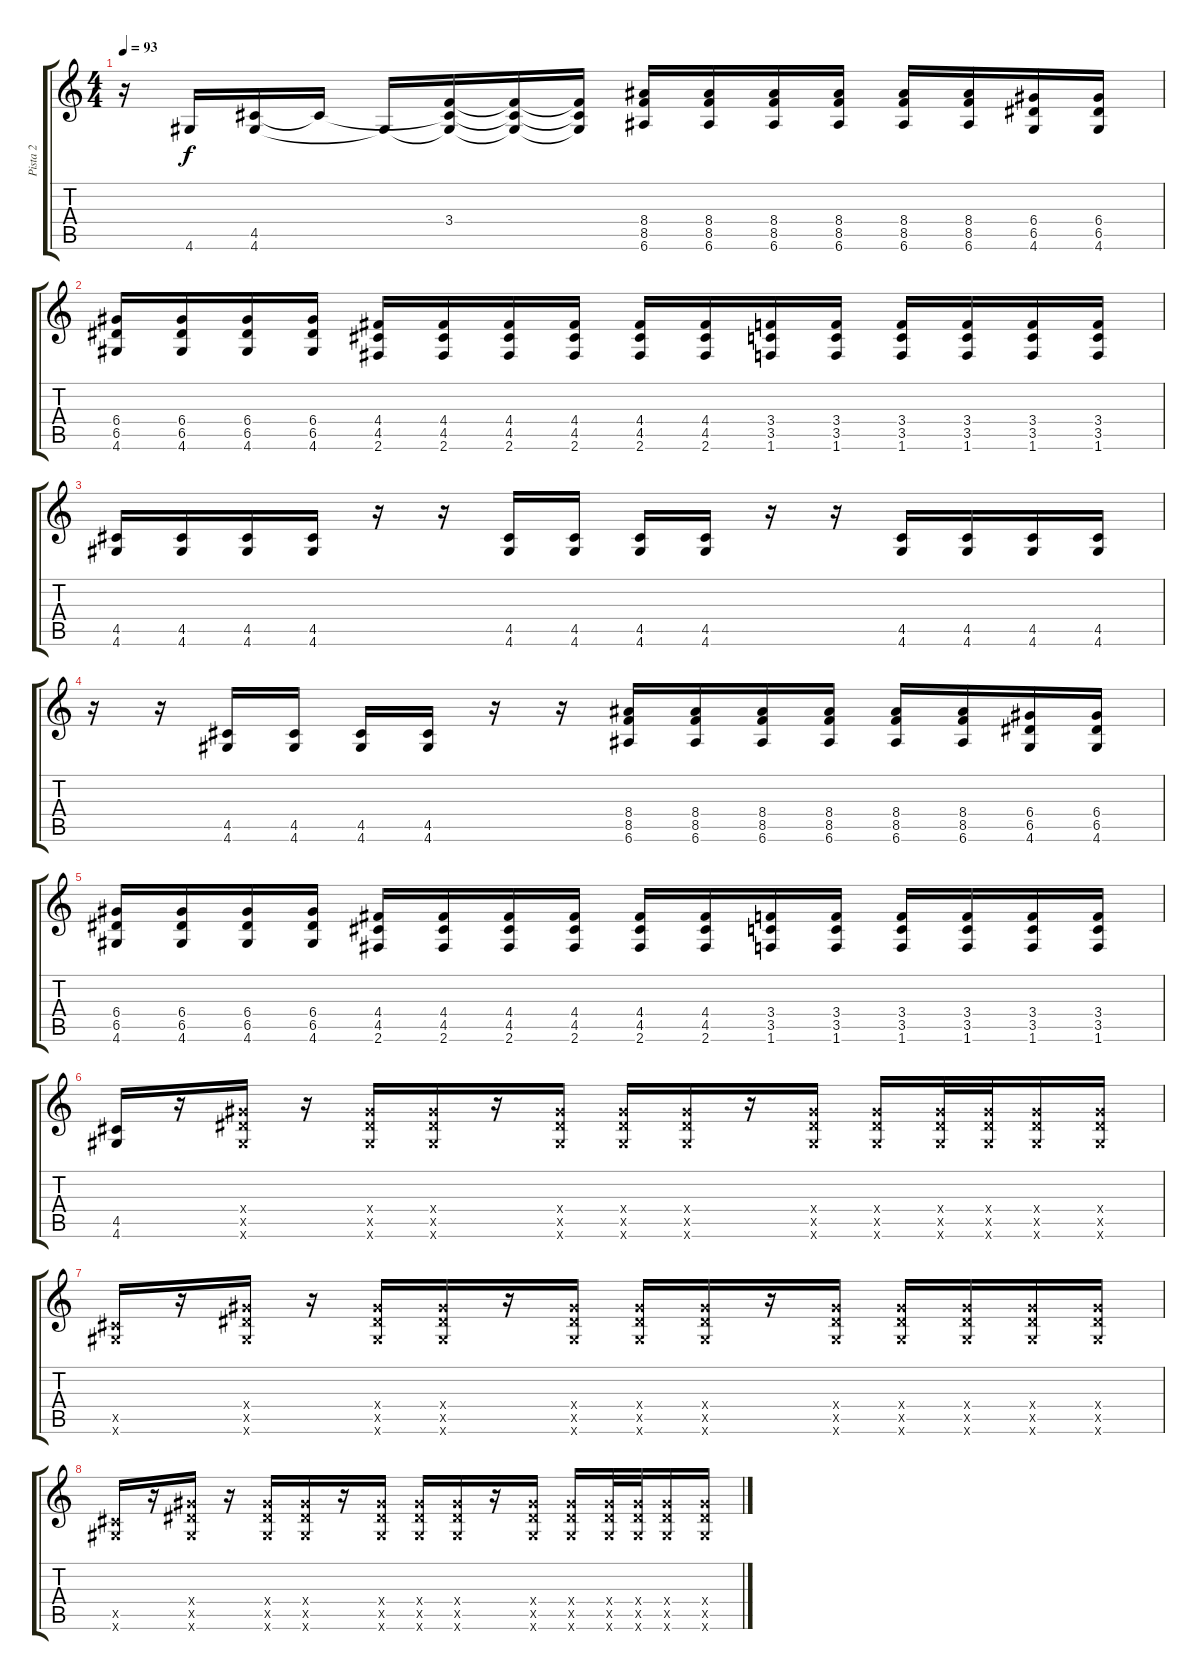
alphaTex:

\track ("Pista 2" "Pista 2") {instrument acousticguitarsteel}
\staff {score tabs}
\tuning (E4 B3 G3 D3 A2 E2) {hide}
\ts (4 4)
\tempo 93
\clef g2
\ks c
r.16{dy f} 4.6.16 (4.5 4.6).16 4.5{t}.16 4.6{t}.16 (3.4{t} 4.5{t} 4.6{t}).16 (3.4{t} 4.5{t} 4.6{t}).16 (3.4{t} 4.5{t} 4.6{t}).16 (8.4 8.5 6.6).16 (8.4 8.5 6.6).16 (8.4 8.5 6.6).16 (8.4 8.5 6.6).16 (8.4 8.5 6.6).16 (8.4 8.5 6.6).16 (6.4 6.5 4.6).16 (6.4 6.5 4.6).16 |
(6.4 6.5 4.6).16 (6.4 6.5 4.6).16 (6.4 6.5 4.6).16 (6.4 6.5 4.6).16 (4.4 4.5 2.6).16 (4.4 4.5 2.6).16 (4.4 4.5 2.6).16 (4.4 4.5 2.6).16 (4.4 4.5 2.6).16 (4.4 4.5 2.6).16 (3.4 3.5 1.6).16 (3.4 3.5 1.6).16 (3.4 3.5 1.6).16 (3.4 3.5 1.6).16 (3.4 3.5 1.6).16 (3.4 3.5 1.6).16 |
(4.5 4.6).16 (4.5 4.6).16 (4.5 4.6).16 (4.5 4.6).16 r.16 r.16 (4.5 4.6).16 (4.5 4.6).16 (4.5 4.6).16 (4.5 4.6).16 r.16 r.16 (4.5 4.6).16 (4.5 4.6).16 (4.5 4.6).16 (4.5 4.6).16 |
r.16 r.16 (4.5 4.6).16 (4.5 4.6).16 (4.5 4.6).16 (4.5 4.6).16 r.16 r.16 (8.4 8.5 6.6).16 (8.4 8.5 6.6).16 (8.4 8.5 6.6).16 (8.4 8.5 6.6).16 (8.4 8.5 6.6).16 (8.4 8.5 6.6).16 (6.4 6.5 4.6).16 (6.4 6.5 4.6).16 |
(6.4 6.5 4.6).16 (6.4 6.5 4.6).16 (6.4 6.5 4.6).16 (6.4 6.5 4.6).16 (4.4 4.5 2.6).16 (4.4 4.5 2.6).16 (4.4 4.5 2.6).16 (4.4 4.5 2.6).16 (4.4 4.5 2.6).16 (4.4 4.5 2.6).16 (3.4 3.5 1.6).16 (3.4 3.5 1.6).16 (3.4 3.5 1.6).16 (3.4 3.5 1.6).16 (3.4 3.5 1.6).16 (3.4 3.5 1.6).16 |
(4.5 4.6).16 r.16 (6.4{x} 6.5{x} 4.6{x}).16 r.16 (6.4{x} 6.5{x} 4.6{x}).16 (6.4{x} 6.5{x} 4.6{x}).16 r.16 (6.4{x} 6.5{x} 4.6{x}).16 (6.4{x} 6.5{x} 4.6{x}).16 (6.4{x} 6.5{x} 4.6{x}).16 r.16 (6.4{x} 6.5{x} 4.6{x}).16 (6.4{x} 6.5{x} 4.6{x}).16 (6.4{x} 6.5{x} 4.6{x}).32 (6.4{x} 6.5{x} 4.6{x}).32 (6.4{x} 6.5{x} 4.6{x}).16 (6.4{x} 6.5{x} 4.6{x}).16 |
(4.5{x} 4.6{x}).16 r.16 (6.4{x} 6.5{x} 4.6{x}).16 r.16 (6.4{x} 6.5{x} 4.6{x}).16 (6.4{x} 6.5{x} 4.6{x}).16 r.16 (6.4{x} 6.5{x} 4.6{x}).16 (6.4{x} 6.5{x} 4.6{x}).16 (6.4{x} 6.5{x} 4.6{x}).16 r.16 (6.4{x} 6.5{x} 4.6{x}).16 (6.4{x} 6.5{x} 4.6{x}).16 (6.4{x} 6.5{x} 4.6{x}).16 (6.4{x} 6.5{x} 4.6{x}).16 (6.4{x} 6.5{x} 4.6{x}).16 |
(4.5{x} 4.6{x}).16 r.16 (6.4{x} 6.5{x} 4.6{x}).16 r.16 (6.4{x} 6.5{x} 4.6{x}).16 (6.4{x} 6.5{x} 4.6{x}).16 r.16 (6.4{x} 6.5{x} 4.6{x}).16 (6.4{x} 6.5{x} 4.6{x}).16 (6.4{x} 6.5{x} 4.6{x}).16 r.16 (6.4{x} 6.5{x} 4.6{x}).16 (6.4{x} 6.5{x} 4.6{x}).16 (6.4{x} 6.5{x} 4.6{x}).32 (6.4{x} 6.5{x} 4.6{x}).32 (6.4{x} 6.5{x} 4.6{x}).16 (6.4{x} 6.5{x} 4.6{x}).16
